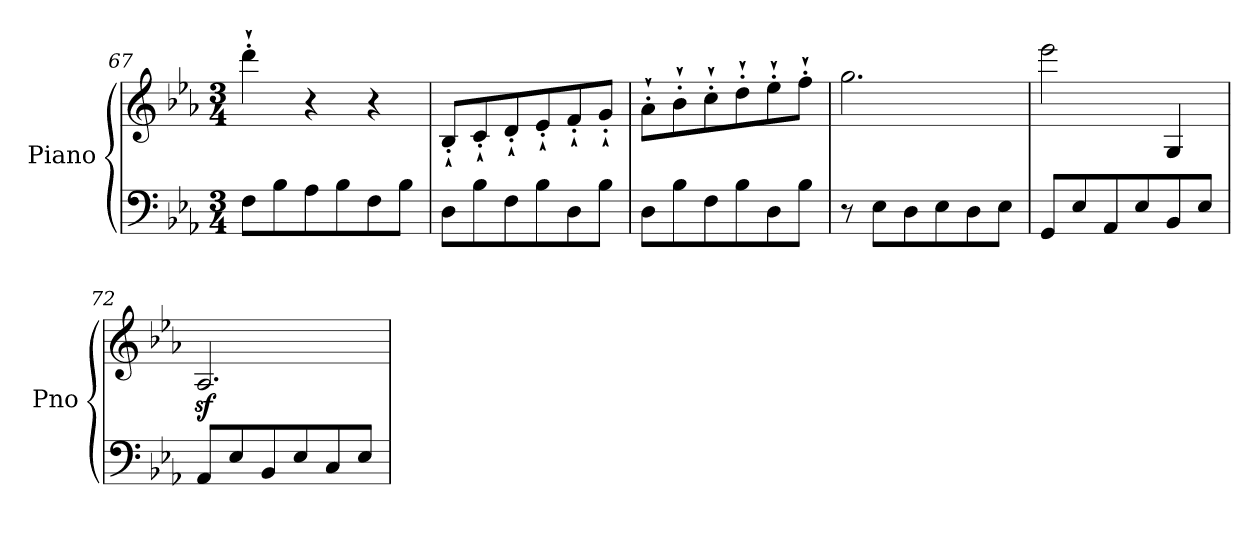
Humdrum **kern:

**kern	**kern	**dynam
*part1	*part1	*part1
*staff2	*staff1	*staff1/2
*I"Piano	*	*
*I'Pno	*	*
*clefF4	*clefG2	*
*k[b-e-a-]	*k[b-e-a-]	*
*M3/4	*M3/4	*
=67	=67	=67
8F\L	4ddd'`\	.
8B-\	.	.
8A-\	4r	.
8B-\	.	.
8F\	4r	.
8B-\J	.	.
=68	=68	=68
8D\L	8B-'`/L	.
8B-\	8c'`/	.
8F\	8d'`/	.
8B-\	8e-'`/	.
8D\	8f'`/	.
8B-\J	8g'`/J	.
=69	=69	=69
8D\L	8a-'`\L	.
8B-\	8b-'`\	.
8F\	8cc'`\	.
8B-\	8dd'`\	.
8D\	8ee-'`\	.
8B-\J	8ff'`\J	.
=70	=70	=70
!	!	!LO:DY:b
8r	2.gg\	other-dynamics
8E-\L	.	.
8D\	.	.
8E-\	.	.
8D\	.	.
8E-\J	.	.
!!LO:PB:g=z
=71	=71	=71
8GG/L	2eee-\	.
8E-/	.	.
8AA-/	.	.
8E-/	.	.
8BB-/	4G/	.
8E-/J	.	.
=72	=72	=72
8AA-/L	2.A-z</	.
8E-/	.	.
8BB-/	.	.
8E-/	.	.
8C/	.	.
8E-/J	.	.
=	=	=
*-	*-	*-
